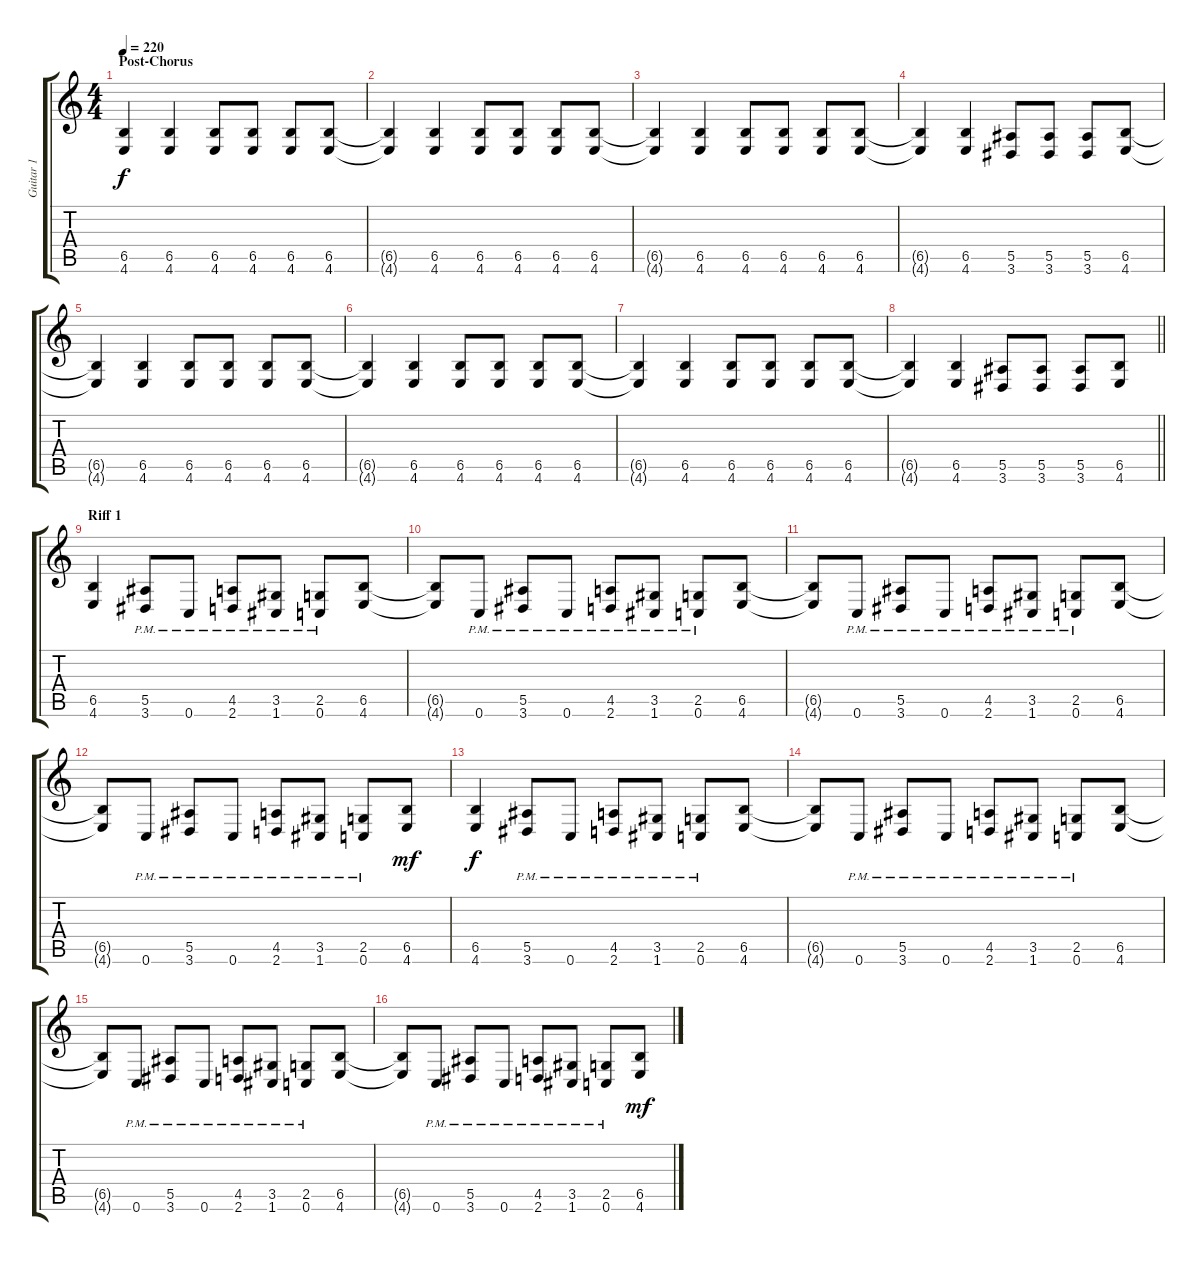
\track ("Guitar 1" "Guitar 1") {instrument distortionguitar}
\staff {score tabs}
\tuning (C4 G3 Eb3 Bb2 F2 C2) {hide}
\ts (4 4)
\section ("" "Post-Chorus")
\tempo 220
\clef g2
\ks c
(6.5 4.6).4{dy f} (6.5 4.6).4 (6.5 4.6).8 (6.5 4.6).8 (6.5 4.6).8 (6.5 4.6).8 |
(6.5{t} 4.6{t}).4 (6.5 4.6).4 (6.5 4.6).8 (6.5 4.6).8 (6.5 4.6).8 (6.5 4.6).8 |
(6.5{t} 4.6{t}).4 (6.5 4.6).4 (6.5 4.6).8 (6.5 4.6).8 (6.5 4.6).8 (6.5 4.6).8 |
(6.5{t} 4.6{t}).4 (6.5 4.6).4 (5.5 3.6).8 (5.5 3.6).8 (5.5 3.6).8 (6.5 4.6).8 |
(6.5{t} 4.6{t}).4 (6.5 4.6).4 (6.5 4.6).8 (6.5 4.6).8 (6.5 4.6).8 (6.5 4.6).8 |
(6.5{t} 4.6{t}).4 (6.5 4.6).4 (6.5 4.6).8 (6.5 4.6).8 (6.5 4.6).8 (6.5 4.6).8 |
(6.5{t} 4.6{t}).4 (6.5 4.6).4 (6.5 4.6).8 (6.5 4.6).8 (6.5 4.6).8 (6.5 4.6).8 |
\barLineRight lightlight
(6.5{t} 4.6{t}).4 (6.5 4.6).4 (5.5 3.6).8 (5.5 3.6).8 (5.5 3.6).8 (6.5 4.6).8 |
\section ("" "Riff 1")
(6.5 4.6).4 (5.5{pm} 3.6{pm}).8 0.6{pm}.8 (4.5{pm} 2.6{pm}).8 (3.5{pm} 1.6{pm}).8 (2.5{pm} 0.6{pm}).8 (6.5 4.6).8 |
(6.5{t} 4.6{t}).8 0.6{pm}.8 (5.5{pm} 3.6{pm}).8 0.6{pm}.8 (4.5{pm} 2.6{pm}).8 (3.5{pm} 1.6{pm}).8 (2.5{pm} 0.6{pm}).8 (6.5 4.6).8 |
(6.5{t} 4.6{t}).8 0.6{pm}.8 (5.5{pm} 3.6{pm}).8 0.6{pm}.8 (4.5{pm} 2.6{pm}).8 (3.5{pm} 1.6{pm}).8 (2.5{pm} 0.6{pm}).8 (6.5 4.6).8 |
(6.5{t} 4.6{t}).8 0.6{pm}.8 (5.5{pm} 3.6{pm}).8 0.6{pm}.8 (4.5{pm} 2.6{pm}).8 (3.5{pm} 1.6{pm}).8 (2.5{pm} 0.6{pm}).8 (6.5 4.6).8{dy mf} |
(6.5 4.6).4{dy f} (5.5{pm} 3.6{pm}).8 0.6{pm}.8 (4.5{pm} 2.6{pm}).8 (3.5{pm} 1.6{pm}).8 (2.5{pm} 0.6{pm}).8 (6.5 4.6).8 |
(6.5{t} 4.6{t}).8 0.6{pm}.8 (5.5{pm} 3.6{pm}).8 0.6{pm}.8 (4.5{pm} 2.6{pm}).8 (3.5{pm} 1.6{pm}).8 (2.5{pm} 0.6{pm}).8 (6.5 4.6).8 |
(6.5{t} 4.6{t}).8 0.6{pm}.8 (5.5{pm} 3.6{pm}).8 0.6{pm}.8 (4.5{pm} 2.6{pm}).8 (3.5{pm} 1.6{pm}).8 (2.5{pm} 0.6{pm}).8 (6.5 4.6).8 |
(6.5{t} 4.6{t}).8 0.6{pm}.8 (5.5{pm} 3.6{pm}).8 0.6{pm}.8 (4.5{pm} 2.6{pm}).8 (3.5{pm} 1.6{pm}).8 (2.5{pm} 0.6{pm}).8 (6.5 4.6).8{dy mf}
